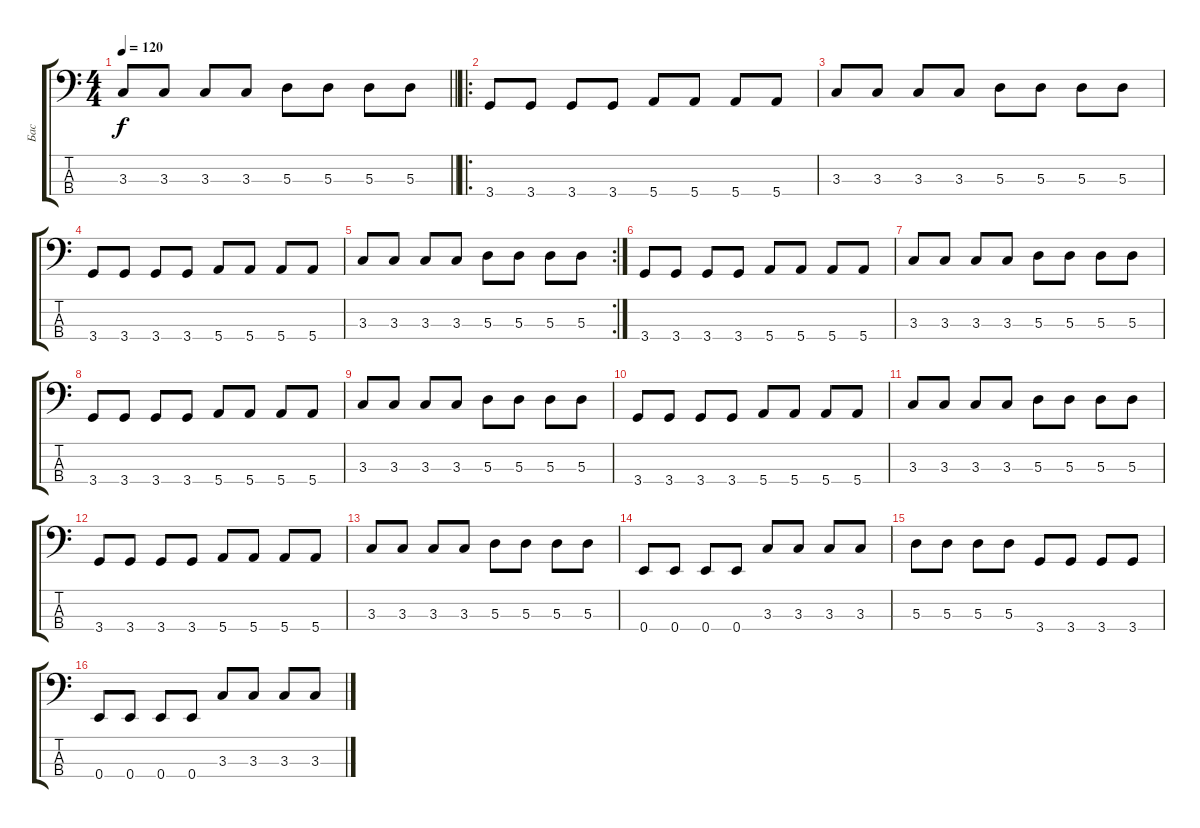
\track ("Бас" "Бас") {instrument electricbassfinger}
\staff {score tabs}
\tuning (G2 D2 A1 E1) {hide}
\ts (4 4)
\tempo 120
\clef f4
\barLineRight lightlight
\ks c
3.3.8{dy f} 3.3.8 3.3.8 3.3.8 5.3.8 5.3.8 5.3.8 5.3.8 |
\ro
3.4.8 3.4.8 3.4.8 3.4.8 5.4.8 5.4.8 5.4.8 5.4.8 |
3.3.8 3.3.8 3.3.8 3.3.8 5.3.8 5.3.8 5.3.8 5.3.8 |
3.4.8 3.4.8 3.4.8 3.4.8 5.4.8 5.4.8 5.4.8 5.4.8 |
\rc 2
3.3.8 3.3.8 3.3.8 3.3.8 5.3.8 5.3.8 5.3.8 5.3.8 |
3.4.8 3.4.8 3.4.8 3.4.8 5.4.8 5.4.8 5.4.8 5.4.8 |
3.3.8 3.3.8 3.3.8 3.3.8 5.3.8 5.3.8 5.3.8 5.3.8 |
3.4.8 3.4.8 3.4.8 3.4.8 5.4.8 5.4.8 5.4.8 5.4.8 |
3.3.8 3.3.8 3.3.8 3.3.8 5.3.8 5.3.8 5.3.8 5.3.8 |
3.4.8 3.4.8 3.4.8 3.4.8 5.4.8 5.4.8 5.4.8 5.4.8 |
3.3.8 3.3.8 3.3.8 3.3.8 5.3.8 5.3.8 5.3.8 5.3.8 |
3.4.8 3.4.8 3.4.8 3.4.8 5.4.8 5.4.8 5.4.8 5.4.8 |
3.3.8 3.3.8 3.3.8 3.3.8 5.3.8 5.3.8 5.3.8 5.3.8 |
0.4.8 0.4.8 0.4.8 0.4.8 3.3.8 3.3.8 3.3.8 3.3.8 |
5.3.8 5.3.8 5.3.8 5.3.8 3.4.8 3.4.8 3.4.8 3.4.8 |
0.4.8 0.4.8 0.4.8 0.4.8 3.3.8 3.3.8 3.3.8 3.3.8
